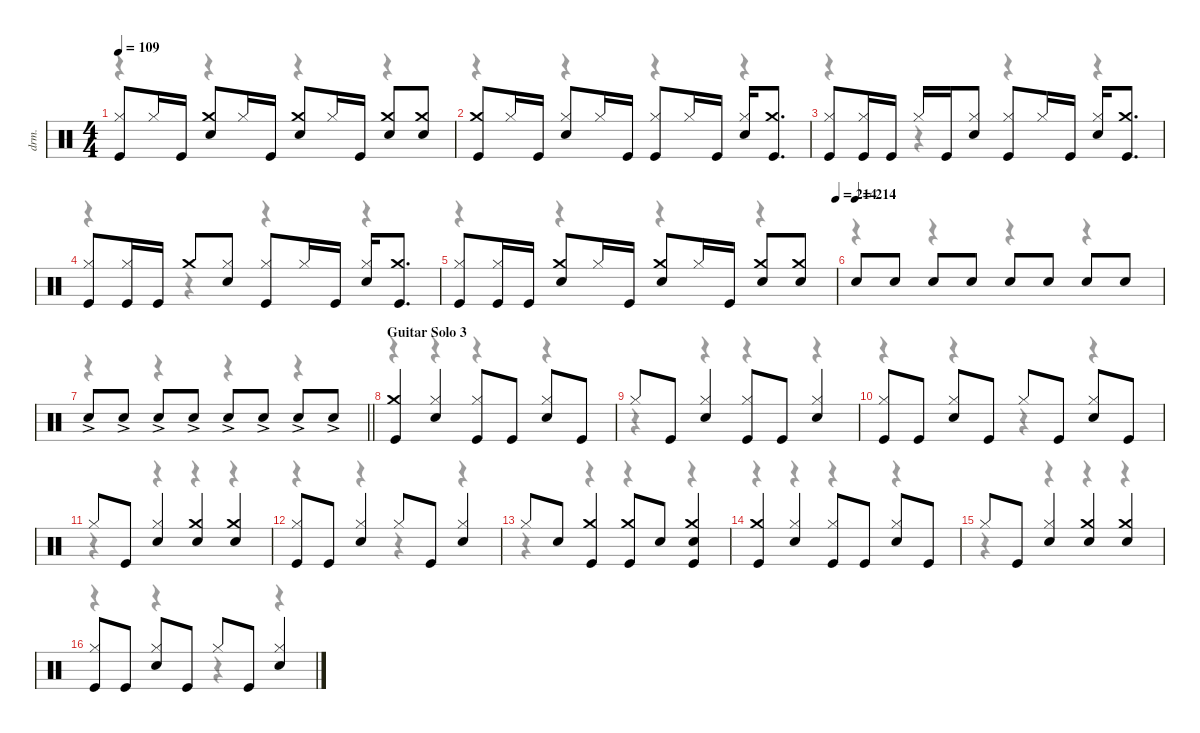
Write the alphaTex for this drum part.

\defaultSystemsLayout 4
\hideDynamics
\bracketExtendMode nobrackets
\otherSystemsTrackNameOrientation horizontal
\track ("Lars Ulrich" "drm.") {instrument percussion}
\staff {score}
\articulation defaults
\voice
\ts (4 4)
\tempo 109
\clef neutral
\ks c
("Kick (hit)" "Hi-Hat (closed)").8{dy f beam Up} "Hi-Hat (closed)".16{beam Up} "Kick (hit)".16{beam Up} ("Crash medium (hit)" "Snare (hit) 2").8{beam Up} "Hi-Hat (closed)".16{beam Up} "Kick (hit)".16{beam Up} ("Snare (hit) 2" "Crash medium (hit)").8{beam Up} "Hi-Hat (closed)".16{beam Up} "Kick (hit)".16{beam Up} ("Crash medium (hit)" "Snare (hit) 2").8{beam Up} ("Crash medium (hit)" "Snare (hit) 2").8{beam Up} |
("Crash medium (hit)" "Kick (hit)").8{beam Up} "Hi-Hat (closed)".16{beam Up} "Kick (hit)".16{beam Up} ("Snare (hit) 2" "Hi-Hat (closed)").8{beam Up} "Hi-Hat (closed)".16{beam Up} "Kick (hit)".16{beam Up} ("Hi-Hat (closed)" "Kick (hit)").8{beam Up} "Hi-Hat (closed)".16{beam Up} "Kick (hit)".16{beam Up} ("Snare (hit) 2" "Hi-Hat (closed)").16{beam Up} ("Crash medium (hit)" "Kick (hit)").8{d beam Up} |
("Kick (hit)" "Hi-Hat (closed)").8{beam Up} ("Kick (hit)" "Hi-Hat (closed)").16{beam Up} "Kick (hit)".16{beam Up} "Hi-Hat (closed)".16{beam Up} "Kick (hit)".16{beam Up} ("Snare (hit) 2" "Hi-Hat (closed)").8{beam Up} ("Kick (hit)" "Hi-Hat (closed)").8{beam Up} "Hi-Hat (closed)".16{beam Up} "Kick (hit)".16{beam Up} ("Snare (hit) 2" "Hi-Hat (closed)").16{beam Up} ("Kick (hit)" "Crash medium (hit)").8{d beam Up} |
("Kick (hit)" "Hi-Hat (closed)").8{beam Up} ("Kick (hit)" "Hi-Hat (closed)").16{beam Up} "Kick (hit)".16{beam Up} "Crash medium (hit)".8{beam Up} ("Snare (hit) 2" "Hi-Hat (closed)").8{beam Up} ("Kick (hit)" "Hi-Hat (closed)").8{beam Up} "Hi-Hat (closed)".16{beam Up} "Kick (hit)".16{beam Up} ("Snare (hit) 2" "Hi-Hat (closed)").16{beam Up} ("Kick (hit)" "Crash medium (hit)").8{d beam Up} |
\tempo (214 1)
("Kick (hit)" "Hi-Hat (closed)").8{beam Up} ("Kick (hit)" "Hi-Hat (closed)").16{beam Up} "Kick (hit)".16{beam Up} ("Crash medium (hit)" "Snare (hit) 2").8{beam Up} "Hi-Hat (closed)".16{beam Up} "Kick (hit)".16{beam Up} ("Snare (hit) 2" "Crash medium (hit)").8{beam Up} "Hi-Hat (closed)".16{beam Up} "Kick (hit)".16{beam Up} ("Crash medium (hit)" "Snare (hit) 2").8{beam Up} ("Crash medium (hit)" "Snare (hit) 2").8{beam Up} |
\tempo (214)
"Snare (hit) 2".8{beam Up} "Snare (hit) 2".8{beam Up} "Snare (hit) 2".8{beam Up} "Snare (hit) 2".8{beam Up} "Snare (hit) 2".8{beam Up} "Snare (hit) 2".8{beam Up} "Snare (hit) 2".8{beam Up} "Snare (hit) 2".8{beam Up} |
\barLineRight lightlight "Snare (hit) 2"{ac}.8{dy mp beam Up} "Snare (hit) 2"{ac}.8{beam Up} "Snare (hit) 2"{ac}.8{beam Up} "Snare (hit) 2"{ac}.8{beam Up} "Snare (hit) 2"{ac}.8{beam Up} "Snare (hit) 2"{ac}.8{beam Up} "Snare (hit) 2"{ac}.8{beam Up} "Snare (hit) 2"{ac}.8{beam Up}
|
\section ("" "Guitar Solo 3")
("Kick (hit)" "Crash medium (hit)").4{dy f beam Up} ("Hi-Hat (closed)" "Snare (hit) 2").4{beam Up} ("Kick (hit)" "Hi-Hat (closed)").8{beam Up} "Kick (hit)".8{beam Up} ("Snare (hit) 2" "Hi-Hat (closed)").8{beam Up} "Kick (hit)".8{beam Up} |
"Hi-Hat (closed)".8{beam Up} "Kick (hit)".8{beam Up} ("Snare (hit) 2" "Hi-Hat (closed)").4{beam Up} ("Hi-Hat (closed)" "Kick (hit)").8{beam Up} "Kick (hit)".8{beam Up} ("Snare (hit) 2" "Hi-Hat (closed)").4{beam Up} |
("Kick (hit)" "Hi-Hat (closed)").8{beam Up} "Kick (hit)".8{beam Up} ("Snare (hit) 2" "Hi-Hat (closed)").8{beam Up} "Kick (hit)".8{beam Up} "Hi-Hat (closed)".8{beam Up} "Kick (hit)".8{beam Up} ("Snare (hit) 2" "Hi-Hat (closed)").8{beam Up} "Kick (hit)".8{beam Up} |
"Hi-Hat (closed)".8{beam Up} "Kick (hit)".8{beam Up} ("Snare (hit) 2" "Hi-Hat (closed)").4{beam Up} ("Crash medium (hit)" "Snare (hit) 2").4{beam Up} ("Crash medium (hit)" "Snare (hit) 2").4{beam Up} |
("Kick (hit)" "Hi-Hat (closed)").8{beam Up} "Kick (hit)".8{beam Up} ("Snare (hit) 2" "Hi-Hat (closed)").4{beam Up} "Hi-Hat (closed)".8{beam Up} "Kick (hit)".8{beam Up} ("Snare (hit) 2" "Hi-Hat (closed)").4{beam Up} |
"Hi-Hat (closed)".8{beam Up} "Snare (hit) 2".8{beam Up} ("Crash medium (hit)" "Kick (hit)").4{beam Up} ("Kick (hit)" "Crash medium (hit)").8{beam Up} "Snare (hit) 2".8{beam Up} ("Snare (hit) 2" "Crash medium (hit)" "Kick (hit)").4{beam Up} |
("Kick (hit)" "Crash medium (hit)").4{beam Up} ("Hi-Hat (closed)" "Snare (hit) 2").4{beam Up} ("Kick (hit)" "Hi-Hat (closed)").8{beam Up} "Kick (hit)".8{beam Up} ("Snare (hit) 2" "Hi-Hat (closed)").8{beam Up} "Kick (hit)".8{beam Up} |
"Hi-Hat (closed)".8{beam Up} "Kick (hit)".8{beam Up} ("Snare (hit) 2" "Hi-Hat (closed)").4{beam Up} ("Crash medium (hit)" "Snare (hit) 2").4{beam Up} ("Crash medium (hit)" "Snare (hit) 2").4{beam Up} |
("Kick (hit)" "Hi-Hat (closed)").8{beam Up} "Kick (hit)".8{beam Up} ("Snare (hit) 2" "Hi-Hat (closed)").8{beam Up} "Kick (hit)".8{beam Up} "Hi-Hat (closed)".8{beam Up} "Kick (hit)".8{beam Up} ("Snare (hit) 2" "Hi-Hat (closed)").4{beam Up}
\voice
\clef neutral
\ottava regular
\simile none
\ks c
r.4{dy mf beam Down} r.4{beam Down} r.4{beam Down} r.4{beam Down} |
r.4{beam Down} r.4{beam Down} r.4{beam Down} r.4{beam Down} |
r.4{beam Down} r.4{beam Down} r.4{beam Down} r.4{beam Down} |
r.4{beam Down} r.4{beam Down} r.4{beam Down} r.4{beam Down} |
r.4{beam Down} r.4{beam Down} r.4{beam Down} r.4{beam Down} |
r.4{beam Down} r.4{beam Down} r.4{beam Down} r.4{beam Down} |
\barLineRight lightlight
r.4{beam Down} r.4{beam Down} r.4{beam Down} r.4{beam Down} |
r.4{beam Down} r.4{beam Down} r.4{beam Down} r.4{beam Down} |
r.4{beam Down} r.4{beam Down} r.4{beam Down} r.4{beam Down} |
r.4{beam Down} r.4{beam Down} r.4{beam Down} r.4{beam Down} |
r.4{beam Down} r.4{beam Down} r.4{beam Down} r.4{beam Down} |
r.4{beam Down} r.4{beam Down} r.4{beam Down} r.4{beam Down} |
r.4{beam Down} r.4{beam Down} r.4{beam Down} r.4{beam Down} |
r.4{beam Down} r.4{beam Down} r.4{beam Down} r.4{beam Down} |
r.4{beam Down} r.4{beam Down} r.4{beam Down} r.4{beam Down} |
r.4{beam Down} r.4{beam Down} r.4{beam Down} r.4{beam Down}
